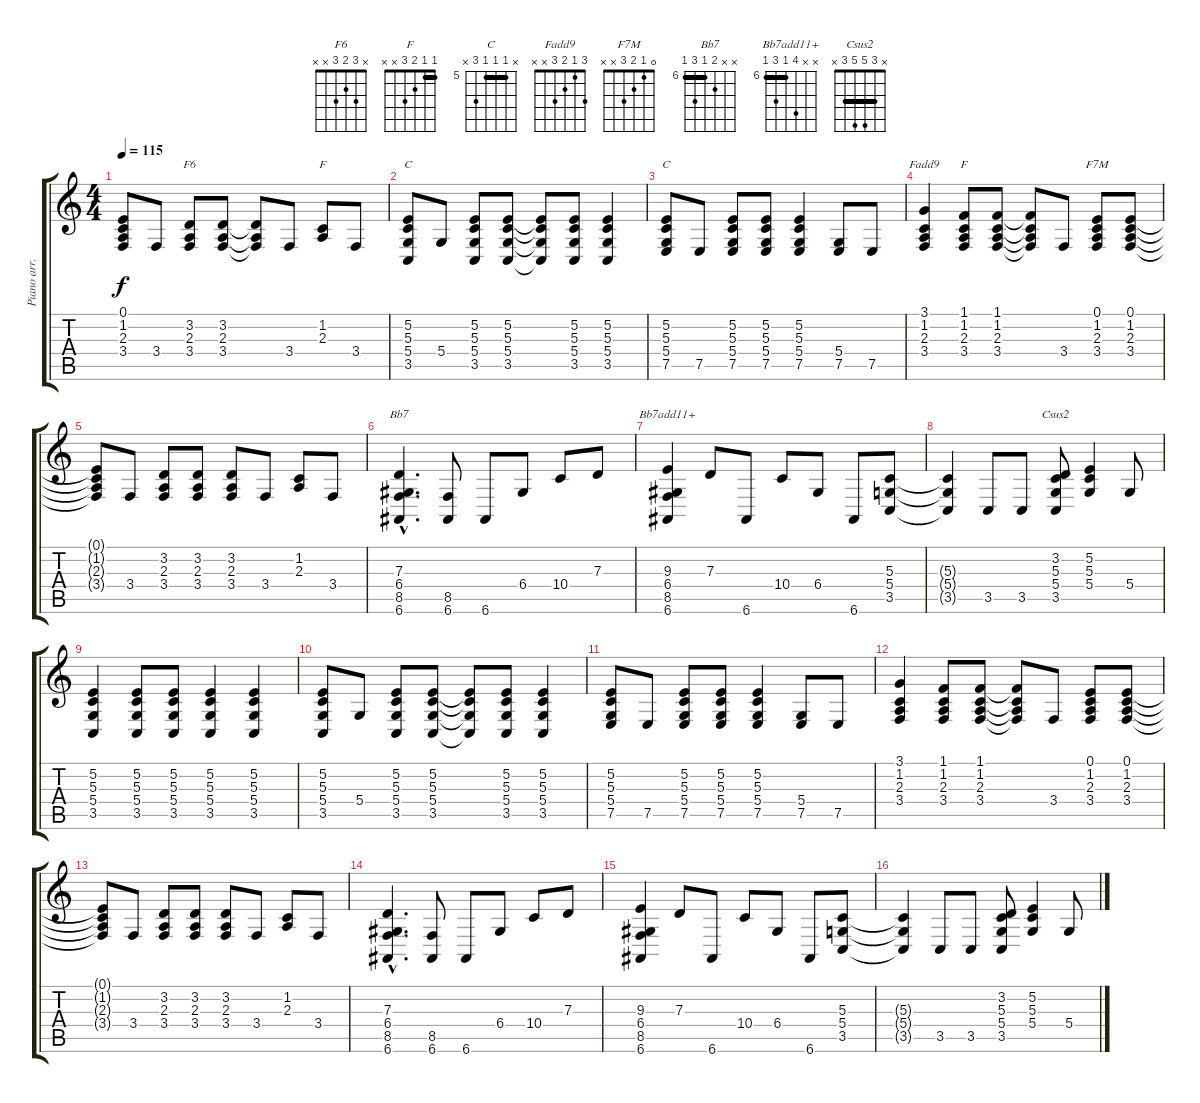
\track ("Piano arr. pour guitare" "Piano arr.") {instrument acousticgrandpiano}
\staff {score tabs}
\tuning (E4 B3 G3 D3 A2 E2) {hide}
\chord ("F6" x 3 2 3 x x)
\chord ("F" x 1 2 3 x x)
\chord ("C" x 5 5 5 3 x) {barre 5}
\chord ("C" x 5 5 5 7 x) {firstfret 5 barre 5}
\chord ("Fadd9" 3 1 2 3 x x)
\chord ("F" 1 1 2 3 x x) {barre 1}
\chord ("F7M" 0 1 2 3 x x)
\chord ("Bb7" x x 7 6 8 6) {firstfret 6 barre 6}
\chord ("Bb7add11+" x x 9 6 8 6) {firstfret 6 barre 6}
\chord ("Csus2" x 3 5 5 3 x) {barre 3}
\ts (4 4)
\tempo 115
\clef g2
\ks c
(0.1{t} 1.2{t} 2.3{t} 3.4{t}).8{dy f} 3.4.8 (3.2 2.3 3.4).8{ch "F6"} (3.2 2.3 3.4).8 (3.2{t} 2.3{t} 3.4{t}).8 3.4.8 (1.2 2.3).8{ch "F"} 3.4.8 |
(5.2 5.3 5.4 3.5).8{ch "C"} 5.4.8 (5.2 5.3 5.4 3.5).8 (5.2 5.3 5.4 3.5).8 (5.2{t} 5.3{t} 5.4{t} 3.5{t}).8 (5.2 5.3 5.4 3.5).8 (5.2 5.3 5.4 3.5).4 |
(5.2 5.3 5.4 7.5).8{ch "C"} 7.5.8 (5.2 5.3 5.4 7.5).8 (5.2 5.3 5.4 7.5).8 (5.2 5.3 5.4 7.5).4 (5.4 7.5).8 7.5.8 |
(3.1 1.2 2.3 3.4).4{ch "Fadd9"} (1.1 1.2 2.3 3.4).8{ch "F"} (1.1 1.2 2.3 3.4).8 (1.1{t} 1.2{t} 2.3{t} 3.4{t}).8 3.4.8 (0.1 1.2 2.3 3.4).8{ch "F7M"} (0.1 1.2 2.3 3.4).8 |
(0.1{t} 1.2{t} 2.3{t} 3.4{t}).8 3.4.8 (3.2 2.3 3.4).8 (3.2 2.3 3.4).8 (3.2 2.3 3.4).8 3.4.8 (1.2 2.3).8 3.4.8 |
(7.3{hac} 6.4{hac} 8.5{hac} 6.6{hac}).4{d ch "Bb7"} (8.5 6.6).8 6.6.8 6.4.8 10.4.8 7.3.8 |
(9.3 6.4 8.5 6.6).4{ch "Bb7add11+"} 7.3.8 6.6.8 10.4.8 6.4.8 6.6.8 (5.3 5.4 3.5).8 |
(5.3{t} 5.4{t} 3.5{t}).4 3.5.8 3.5.8 (3.2 5.3 5.4 3.5).8{ch "Csus2"} (5.2 5.3 5.4).4 5.4.8 |
(5.2 5.3 5.4 3.5).4 (5.2 5.3 5.4 3.5).8 (5.2 5.3 5.4 3.5).8 (5.2 5.3 5.4 3.5).4 (5.2 5.3 5.4 3.5).4 |
(5.2 5.3 5.4 3.5).8 5.4.8 (5.2 5.3 5.4 3.5).8 (5.2 5.3 5.4 3.5).8 (5.2{t} 5.3{t} 5.4{t} 3.5{t}).8 (5.2 5.3 5.4 3.5).8 (5.2 5.3 5.4 3.5).4 |
(5.2 5.3 5.4 7.5).8 7.5.8 (5.2 5.3 5.4 7.5).8 (5.2 5.3 5.4 7.5).8 (5.2 5.3 5.4 7.5).4 (5.4 7.5).8 7.5.8 |
(3.1 1.2 2.3 3.4).4 (1.1 1.2 2.3 3.4).8 (1.1 1.2 2.3 3.4).8 (1.1{t} 1.2{t} 2.3{t} 3.4{t}).8 3.4.8 (0.1 1.2 2.3 3.4).8 (0.1 1.2 2.3 3.4).8 |
(0.1{t} 1.2{t} 2.3{t} 3.4{t}).8 3.4.8 (3.2 2.3 3.4).8 (3.2 2.3 3.4).8 (3.2 2.3 3.4).8 3.4.8 (1.2 2.3).8 3.4.8 |
(7.3{hac} 6.4{hac} 8.5{hac} 6.6{hac}).4{d} (8.5 6.6).8 6.6.8 6.4.8 10.4.8 7.3.8 |
(9.3 6.4 8.5 6.6).4 7.3.8 6.6.8 10.4.8 6.4.8 6.6.8 (5.3 5.4 3.5).8 |
(5.3{t} 5.4{t} 3.5{t}).4 3.5.8 3.5.8 (3.2 5.3 5.4 3.5).8 (5.2 5.3 5.4).4 5.4.8
